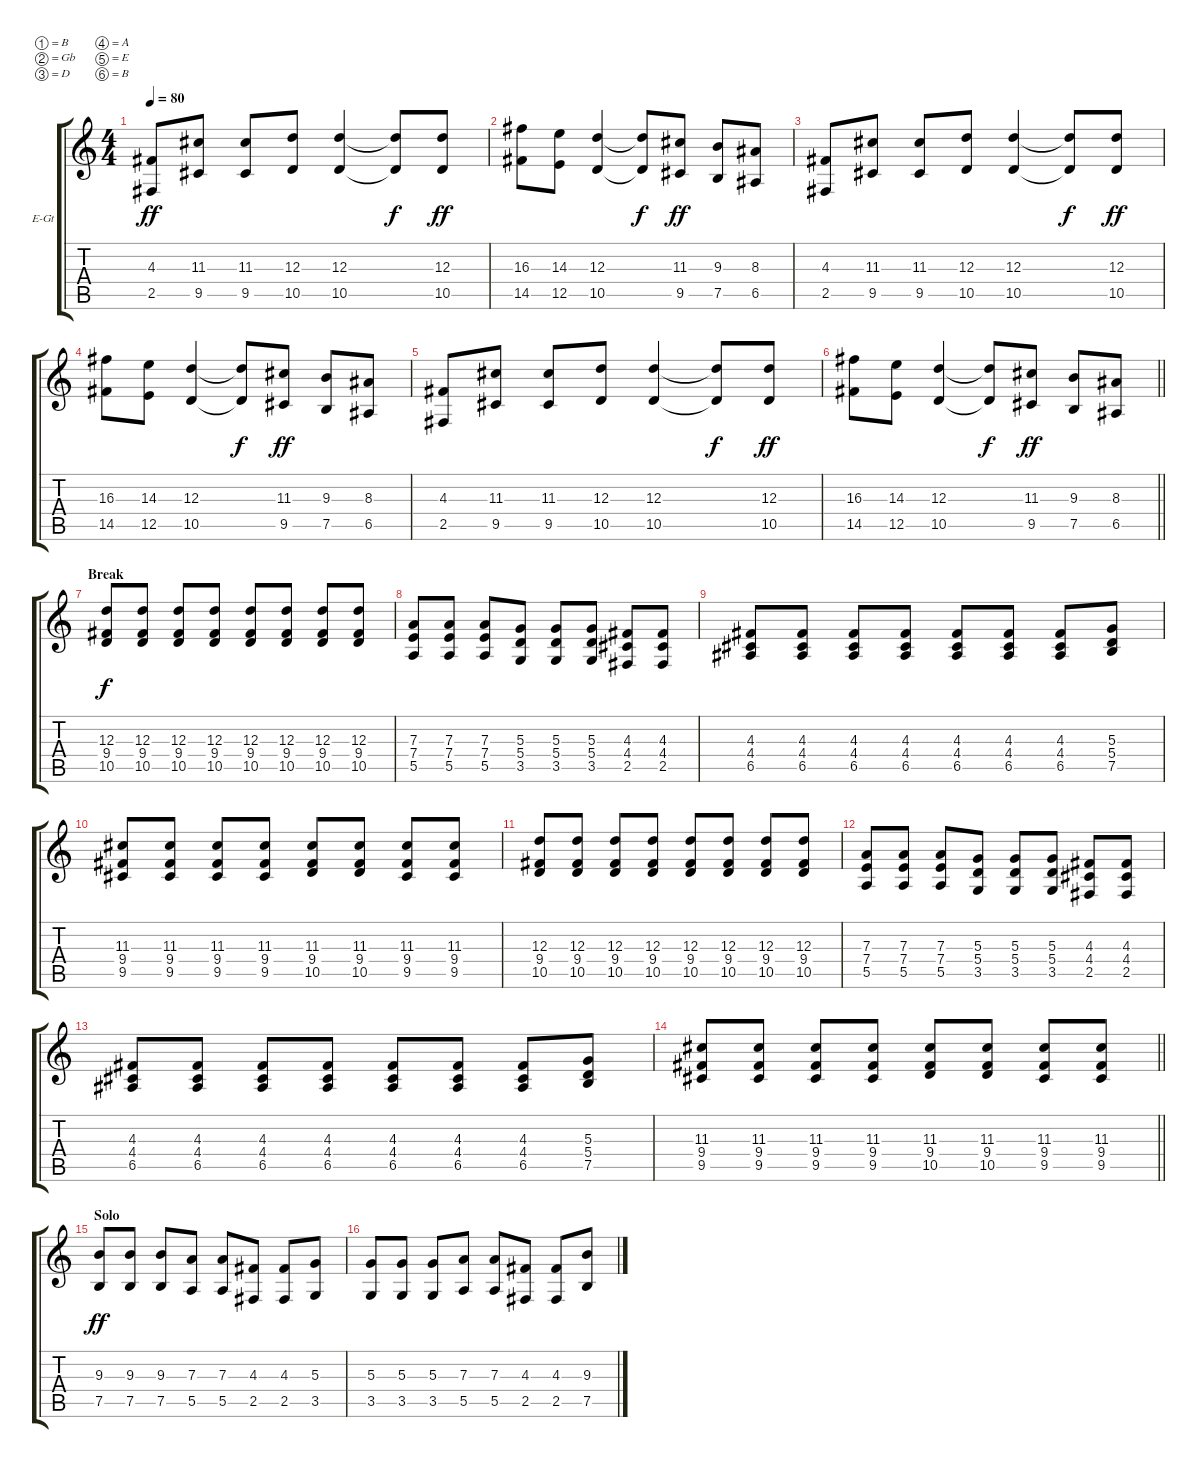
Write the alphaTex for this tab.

\bracketExtendMode groupsimilarinstruments
\firstSystemTrackNameOrientation horizontal
\otherSystemsTrackNameOrientation horizontal
\track ("RG Left" "E-Gt") {instrument distortionguitar}
\staff {score tabs}
\tuning (B3 Gb3 D3 A2 E2 B1)
\ts (4 4)
\tempo 80
\clef g2
\ks c
(4.3 2.5).8{dy ff} (11.3 9.5).8 (11.3 9.5).8 (12.3 10.5).8 (12.3 10.5).4 (12.3{t} 10.5{t}).8{dy f} (12.3 10.5).8{dy ff} |
(16.3 14.5).8 (14.3 12.5).8 (12.3 10.5).4 (12.3{t} 10.5{t}).8{dy f} (11.3 9.5).8{dy ff} (9.3 7.5).8 (8.3 6.5).8 |
(4.3 2.5).8 (11.3 9.5).8 (11.3 9.5).8 (12.3 10.5).8 (12.3 10.5).4 (12.3{t} 10.5{t}).8{dy f} (12.3 10.5).8{dy ff} |
(16.3 14.5).8 (14.3 12.5).8 (12.3 10.5).4 (12.3{t} 10.5{t}).8{dy f} (11.3 9.5).8{dy ff} (9.3 7.5).8 (8.3 6.5).8 |
(4.3 2.5).8 (11.3 9.5).8 (11.3 9.5).8 (12.3 10.5).8 (12.3 10.5).4 (12.3{t} 10.5{t}).8{dy f} (12.3 10.5).8{dy ff} |
\barLineRight lightlight
(16.3 14.5).8 (14.3 12.5).8 (12.3 10.5).4 (12.3{t} 10.5{t}).8{dy f} (11.3 9.5).8{dy ff} (9.3 7.5).8 (8.3 6.5).8 |
\section ("" "Break")
(12.3 9.4 10.5).8{dy f} (12.3 9.4 10.5).8 (12.3 9.4 10.5).8 (12.3 9.4 10.5).8 (12.3 9.4 10.5).8 (12.3 9.4 10.5).8 (12.3 9.4 10.5).8 (12.3 9.4 10.5).8 |
(7.3 7.4 5.5).8 (7.3 7.4 5.5).8 (7.3 7.4 5.5).8 (5.3 5.4 3.5).8 (5.3 5.4 3.5).8 (5.3 5.4 3.5).8 (4.3 4.4 2.5).8 (4.3 4.4 2.5).8 |
(4.3 4.4 6.5).8 (4.3 4.4 6.5).8 (4.3 4.4 6.5).8 (4.3 4.4 6.5).8 (4.3 4.4 6.5).8 (4.3 4.4 6.5).8 (4.3 4.4 6.5).8 (5.3 5.4 7.5).8 |
(11.3 9.4 9.5).8 (11.3 9.4 9.5).8 (11.3 9.4 9.5).8 (11.3 9.4 9.5).8 (11.3 9.4 10.5).8 (11.3 9.4 10.5).8 (11.3 9.4 9.5).8 (11.3 9.4 9.5).8 |
(12.3 9.4 10.5).8 (12.3 9.4 10.5).8 (12.3 9.4 10.5).8 (12.3 9.4 10.5).8 (12.3 9.4 10.5).8 (12.3 9.4 10.5).8 (12.3 9.4 10.5).8 (12.3 9.4 10.5).8 |
(7.3 7.4 5.5).8 (7.3 7.4 5.5).8 (7.3 7.4 5.5).8 (5.3 5.4 3.5).8 (5.3 5.4 3.5).8 (5.3 5.4 3.5).8 (4.3 4.4 2.5).8 (4.3 4.4 2.5).8 |
(4.3 4.4 6.5).8 (4.3 4.4 6.5).8 (4.3 4.4 6.5).8 (4.3 4.4 6.5).8 (4.3 4.4 6.5).8 (4.3 4.4 6.5).8 (4.3 4.4 6.5).8 (5.3 5.4 7.5).8 |
\barLineRight lightlight
(11.3 9.4 9.5).8 (11.3 9.4 9.5).8 (11.3 9.4 9.5).8 (11.3 9.4 9.5).8 (11.3 9.4 10.5).8 (11.3 9.4 10.5).8 (11.3 9.4 9.5).8 (11.3 9.4 9.5).8 |
\section ("" "Solo")
(9.3 7.5).8{dy ff} (9.3 7.5).8 (9.3 7.5).8 (7.3 5.5).8 (7.3 5.5).8 (4.3 2.5).8 (4.3 2.5).8 (5.3 3.5).8 |
(5.3 3.5).8 (5.3 3.5).8 (5.3 3.5).8 (7.3 5.5).8 (7.3 5.5).8 (4.3 2.5).8 (4.3 2.5).8 (9.3 7.5).8
